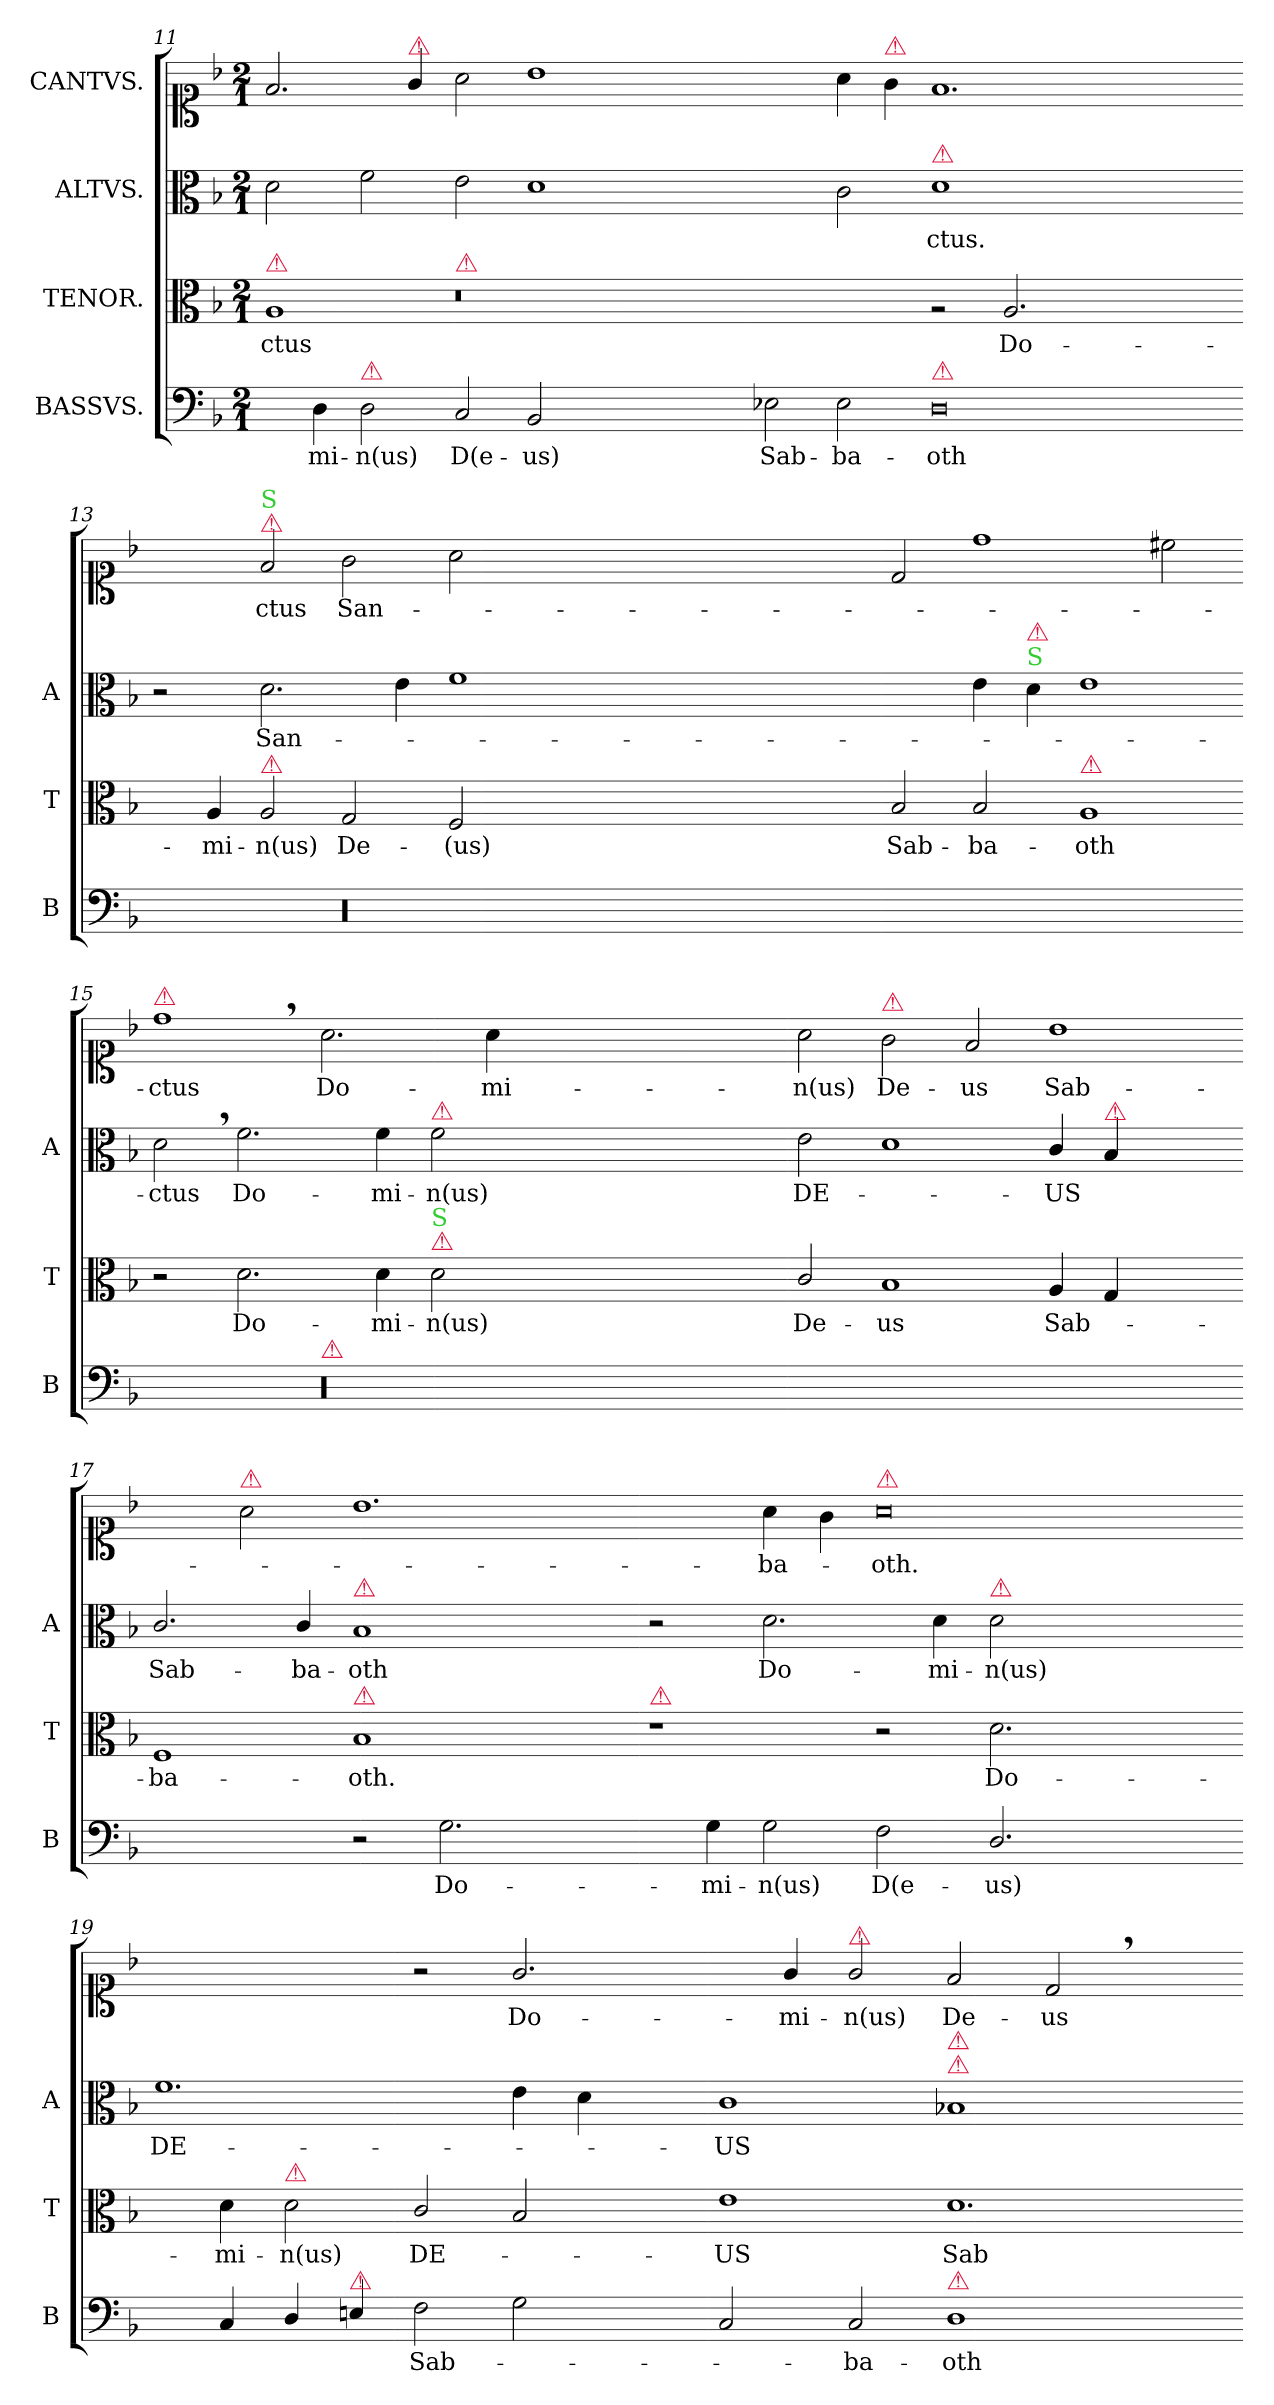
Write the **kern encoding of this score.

**kern	**text	**kern	**text	**kern	**text	**kern	**text
*part4	*part4	*part3	*part3	*part2	*part2	*part1	*part1
*staff4	*staff4	*staff3	*staff3	*staff2	*staff2	*staff1	*staff1
*I"BASSVS.	*	*I"TENOR.	*	*I"ALTVS.	*	*I"CANTVS.	*
*I'B	*	*I'T	*	*I'A	*	*	*
*clefF4	*	*clefC3	*	*clefC3	*	*clefC1	*
*k[b-]	*	*k[b-]	*	*k[b-]	*	*k[b-]	*
*F:	*	*F:	*	*F:	*	*F:	*
*M2/1	*	*M2/1	*	*M2/1	*	*M2/1	*
=11	=11	=11	=11	=11	=11	=11	=11
!	!	!LO:TX:a:color=crimson:t=⚠	!	!	!	!	!
4ryy	.	1A	-ctus	2d\	.	2.f/	.
4D\	-mi-	.	.	.	.	.	.
!LO:TX:a:color=crimson:t=⚠	!	!	!	!	!	!	!
2D\	-n(us)	.	.	2f\	.	.	.
!	!	!	!	!	!	!LO:TX:a:color=crimson:t=⚠	!
.	.	.	.	.	.	4g/	.
!	!	!LO:TX:a:color=crimson:t=⚠	!	!	!	!	!
2C/	D(e-	0r	.	2e\	.	2a\	.
2BB-/	-us)	.	.	1d\	.	1b-\	.
1ryy	.	.	.	.	.	.	.
.	.	.	.	2ryy	.	2ryy	.
=12-	=12-	=12-	=12-	=12-	=12-	=12-	=12-
2E-X\	Sab-	1ryy	.	2ryy	.	2ryy	.
2E-\	-ba-	.	.	2c\	.	4a\	.
!	!	!	!	!	!	!LO:TX:a:color=crimson:t=⚠	!
.	.	.	.	.	.	4g\	.
!	!	!	!	!LO:TX:a:color=crimson:t=⚠	!	!	!
!LO:TX:a:color=crimson:t=⚠	!	!	!	!	!	!	!
0D	-oth	2rA	.	1d	-ctus.	1.f	.
.	.	2.A/	Do-	.	.	.	.
.	.	.	.	1ryy	.	.	.
.	.	2.ryy	.	.	.	.	.
.	.	.	.	.	.	2ryy	.
=13-	=13-	=13-	=13-	=13-	=13-	=13-	=13-
1ryy	.	4ryy	.	2r	.	2ryy	.
.	.	4A/	-mi-	.	.	.	.
!	!	!	!	!	!	!LO:TX:a:color=crimson:t=⚠	!
!	!	!	!	!	!	!LO:TX:a:color=limegreen:t=S	!
!	!	!LO:TX:a:color=crimson:t=⚠	!	!	!	!	!
.	.	2A/	-n(us)	2.d\	San-	2f/	-ctus
!	!	!	!	!	!	!	!LO:LY:i
00r	.	2G/	De-	.	.	2g\	San-
.	.	.	.	4e\	.	.	.
.	.	2F/	-(us)	1f\	.	2a\	.
.	.	0.ryy	.	.	.	0.ryy	.
.	.	.	.	0ryy	.	.	.
.	.	.	.	2ryy	.	.	.
=14-	=14-	=14-	=14-	=14-	=14-	=14-	=14-
0ryy	.	2B-/	Sab-	2ryy	.	2d/	.
.	.	2B-/	-ba-	4e\	.	1dd	.
!	!	!	!	!LO:TX:a:color=limegreen:t=S	!	!	!
!	!	!	!	!LO:TX:a:color=crimson:t=⚠	!	!	!
.	.	.	.	4d\	.	.	.
!	!	!LO:TX:a:color=crimson:t=⚠	!	!	!	!	!
.	.	1A	-oth	1e	.	.	.
.	.	.	.	.	.	2cc#X\	.
=15-	=15-	=15-	=15-	=15-	=15-	=15-	=15-
!	!	!	!	!	!	!LO:TX:a:color=crimson:t=⚠	!
!	!	!	!	!	!	!	!LO:LY:i
1ryy	.	2r	.	2d,\	-ctus	1dd,	-ctus
.	.	2.d\	Do-	2.f\	Do-	.	.
!LO:TX:a:color=crimson:t=⚠	!	!	!	!	!	!	!
00r	.	.	.	.	.	2.a\	Do-
.	.	4d\	-mi-	4f\	-mi-	.	.
!	!	!	!	!LO:TX:a:color=crimson:t=⚠	!	!	!
!	!	!LO:TX:a:color=crimson:t=⚠	!	!	!	!	!
!	!	!LO:TX:a:color=limegreen:t=S	!	!	!	!	!
.	.	2d\	-n(us)	2f\	-n(us)	.	.
.	.	.	.	.	.	4a\	-mi-
.	.	0.ryy	.	0.ryy	.	0.ryy	.
=16-	=16-	=16-	=16-	=16-	=16-	=16-	=16-
0ryy	.	2c/	De-	2e\	DE-	2a\	-n(us)
!	!	!	!	!	!	!LO:TX:a:color=crimson:t=⚠	!
.	.	1B-	-us	1d	.	2g\	De-
.	.	.	.	.	.	2f/	-us
.	.	4A/	Sab-	4c/	-US	1b-\	Sab-
!	!	!	!	!LO:TX:a:color=crimson:t=⚠	!	!	!
.	.	4G/	.	4B-/	.	.	.
2ryy	.	2ryy	.	2ryy	.	.	.
=17-	=17-	=17-	=17-	=17-	=17-	=17-	=17-
1ryy	.	1F	-ba-	2.c/	Sab-	2ryy	.
!	!	!	!	!	!	!LO:TX:a:color=crimson:t=⚠	!
.	.	.	.	.	.	2a\	.
.	.	.	.	4c/	-ba-	.	.
!	!	!	!	!LO:TX:a:color=crimson:t=⚠	!	!	!
!	!	!LO:TX:a:color=crimson:t=⚠	!	!	!	!	!
2r	.	1B-	-oth.	1B-	-oth	1.b-	.
!	!LO:LY:i	!	!	!	!	!	!
2.G\	Do-	.	.	.	.	.	.
.	.	2ryy	.	2ryy	.	.	.
4ryy	.	.	.	.	.	.	.
=18-	=18-	=18-	=18-	=18-	=18-	=18-	=18-
!	!	!LO:TX:a:color=crimson:t=⚠	!	!	!	!	!
4ryy	.	1r	.	2r	.	2ryy	.
!	!LO:LY:i	!	!	!	!	!	!
4G\	-mi-	.	.	.	.	.	.
!	!LO:LY:i	!	!	!	!	!	!
2G\	-n(us)	.	.	2.d\	Do-	4a\	-ba-
.	.	.	.	.	.	4g\	.
!	!	!	!	!	!	!LO:TX:a:color=crimson:t=⚠	!
!	!LO:LY:i	!	!	!	!	!	!
2F\	D(e-	2r	.	.	.	0a	-oth.
.	.	.	.	4d\	-mi-	.	.
!	!	!	!	!LO:TX:a:color=crimson:t=⚠	!	!	!
!	!LO:LY:i	!	!	!	!	!	!
2.D/	-us)	2.d\	Do-	2d\	-n(us)	.	.
.	.	.	.	1ryy	.	.	.
2.ryy	.	2.ryy	.	.	.	.	.
=19-	=19-	=19-	=19-	=19-	=19-	=19-	=19-
4ryy	.	4ryy	.	1.f	DE-	1ryy	.
4C/	.	4d\	-mi-	.	.	.	.
!	!	!LO:TX:a:color=crimson:t=⚠	!	!	!	!	!
4D/	.	2d\	-n(us)	.	.	.	.
!LO:TX:a:color=crimson:t=⚠	!	!	!	!	!	!	!
4En/	.	.	.	.	.	.	.
2F\	Sab-	2c/	DE-	.	.	2r	.
!	!	!	!	!	!	!	!LO:LY:i
2G\	.	2B-/	.	4e\	.	2.g/	Do-
.	.	.	.	4d\	.	.	.
4ryy	.	4ryy	.	4ryy	.	.	.
=20-	=20-	=20-	=20-	=20-	=20-	=20-	=20-
2C/	.	1e	-US	1c	-US	4ryy	.
!	!	!	!	!	!	!	!LO:LY:i
.	.	.	.	.	.	4g/	-mi-
!	!	!	!	!	!	!LO:TX:a:color=crimson:t=⚠	!
!	!	!	!	!	!	!	!LO:LY:i
2C/	-ba-	.	.	.	.	2g/	-n(us)
!	!	!	!	!LO:TX:a:color=crimson:t=⚠	!	!	!
!	!	!	!	!LO:TX:a:color=crimson:t=⚠	!	!	!
!LO:TX:a:color=crimson:t=⚠	!	!	!	!	!	!	!
!	!	!	!	!	!	!	!LO:LY:i
1D	-oth	1.d	Sab-	1B-X	.	2f/	De-
!	!	!	!	!	!	!	!LO:LY:i
.	.	.	.	.	.	2d,/	-us
2ryy	.	.	.	2ryy	.	2ryy	.
=-	=-	=-	=-	=-	=-	=-	=-
*-	*-	*-	*-	*-	*-	*-	*-
